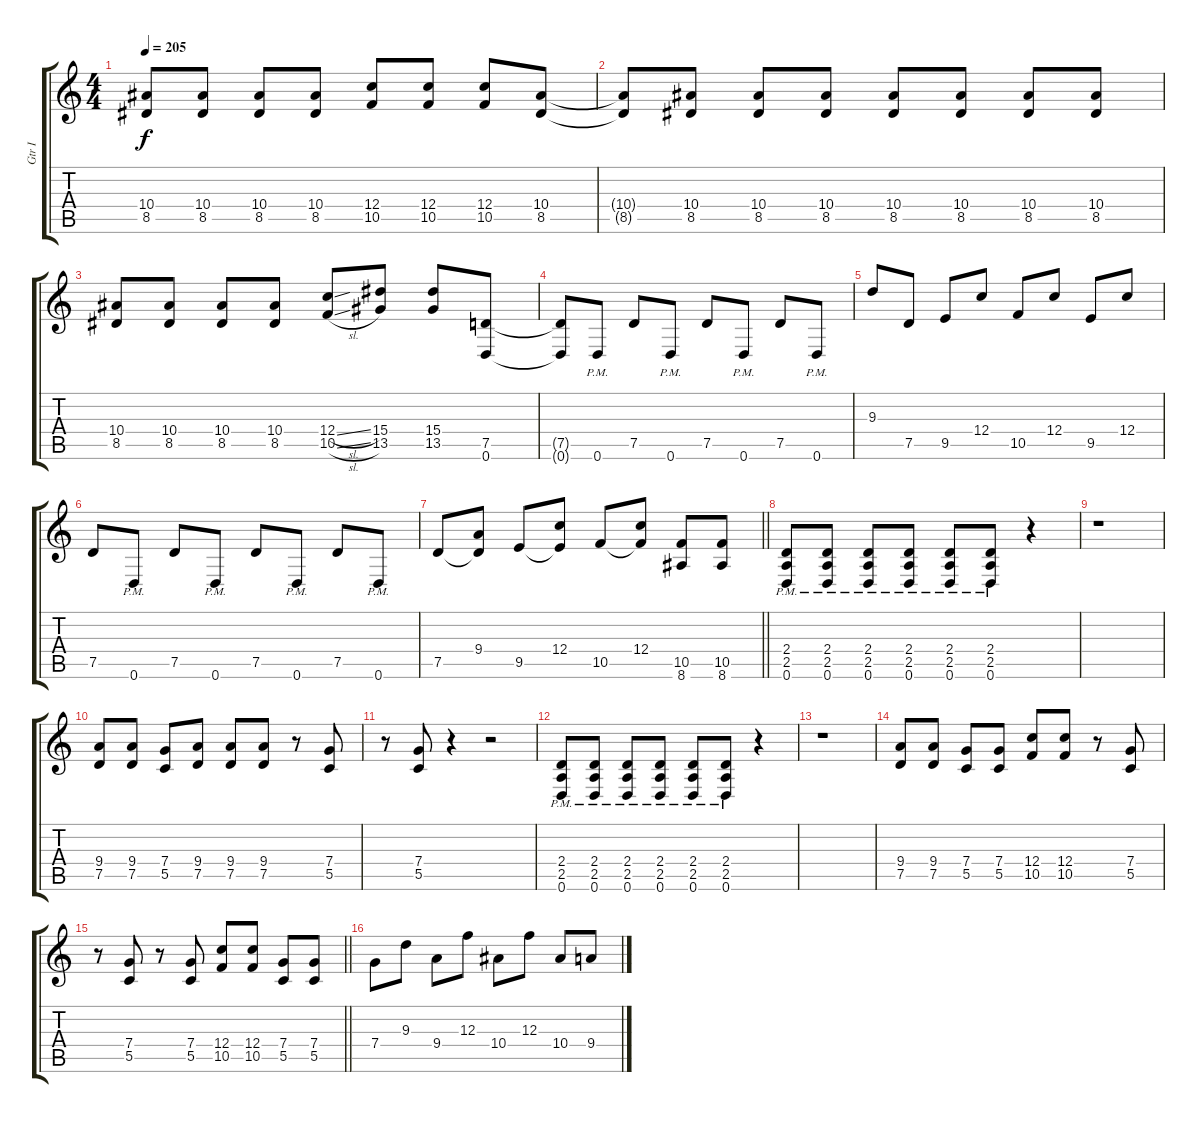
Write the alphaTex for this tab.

\track ("Gtr I" "Gtr I") {instrument distortionguitar}
\staff {score tabs}
\tuning (D4 A3 F3 C3 G2 D2) {hide}
\ts (4 4)
\tempo 205
\clef g2
\ks c
(10.4 8.5).8{dy f} (10.4 8.5).8 (10.4 8.5).8 (10.4 8.5).8 (12.4 10.5).8 (12.4 10.5).8 (12.4 10.5).8 (10.4 8.5).8 |
(10.4{t} 8.5{t}).8 (10.4 8.5).8 (10.4 8.5).8 (10.4 8.5).8 (10.4 8.5).8 (10.4 8.5).8 (10.4 8.5).8 (10.4 8.5).8 |
(10.4 8.5).8 (10.4 8.5).8 (10.4 8.5).8 (10.4 8.5).8 (12.4{sl} 10.5{sl}).8 (15.4 13.5).8 (15.4 13.5).8 (7.5 0.6).8 |
(7.5{t} 0.6{t}).8 0.6{pm}.8 7.5.8 0.6{pm}.8 7.5.8 0.6{pm}.8 7.5.8 0.6{pm}.8 |
9.3.8 7.5.8 9.5.8 12.4.8 10.5.8 12.4.8 9.5.8 12.4.8 |
7.5.8 0.6{pm}.8 7.5.8 0.6{pm}.8 7.5.8 0.6{pm}.8 7.5.8 0.6{pm}.8 |
\barLineRight lightlight
7.5.8 (9.4 7.5{t}).8 9.5.8 (12.4 9.5{t}).8 10.5.8 (12.4 10.5{t}).8 (10.5 8.6).8 (10.5 8.6).8 |
(2.4{pm} 2.5{pm} 0.6{pm}).8 (2.4{pm} 2.5{pm} 0.6{pm}).8 (2.4{pm} 2.5{pm} 0.6{pm}).8 (2.4{pm} 2.5{pm} 0.6{pm}).8 (2.4{pm} 2.5{pm} 0.6{pm}).8 (2.4{pm} 2.5{pm} 0.6{pm}).8 r.4 |
r.1 |
(9.4 7.5).8 (9.4 7.5).8 (7.4 5.5).8 (9.4 7.5).8 (9.4 7.5).8 (9.4 7.5).8 r.8 (7.4 5.5).8 |
r.8 (7.4 5.5).8 r.4 r.2 |
(2.4{pm} 2.5{pm} 0.6{pm}).8 (2.4{pm} 2.5{pm} 0.6{pm}).8 (2.4{pm} 2.5{pm} 0.6{pm}).8 (2.4{pm} 2.5{pm} 0.6{pm}).8 (2.4{pm} 2.5{pm} 0.6{pm}).8 (2.4{pm} 2.5{pm} 0.6{pm}).8 r.4 |
r.1 |
(9.4 7.5).8 (9.4 7.5).8 (7.4 5.5).8 (7.4 5.5).8 (12.4 10.5).8 (12.4 10.5).8 r.8 (7.4 5.5).8 |
\barLineRight lightlight
r.8 (7.4 5.5).8 r.8 (7.4 5.5).8 (12.4 10.5).8 (12.4 10.5).8 (7.4 5.5).8 (7.4 5.5).8 |
7.4.8 9.3.8 9.4.8 12.3.8 10.4.8 12.3.8 10.4.8 9.4.8
